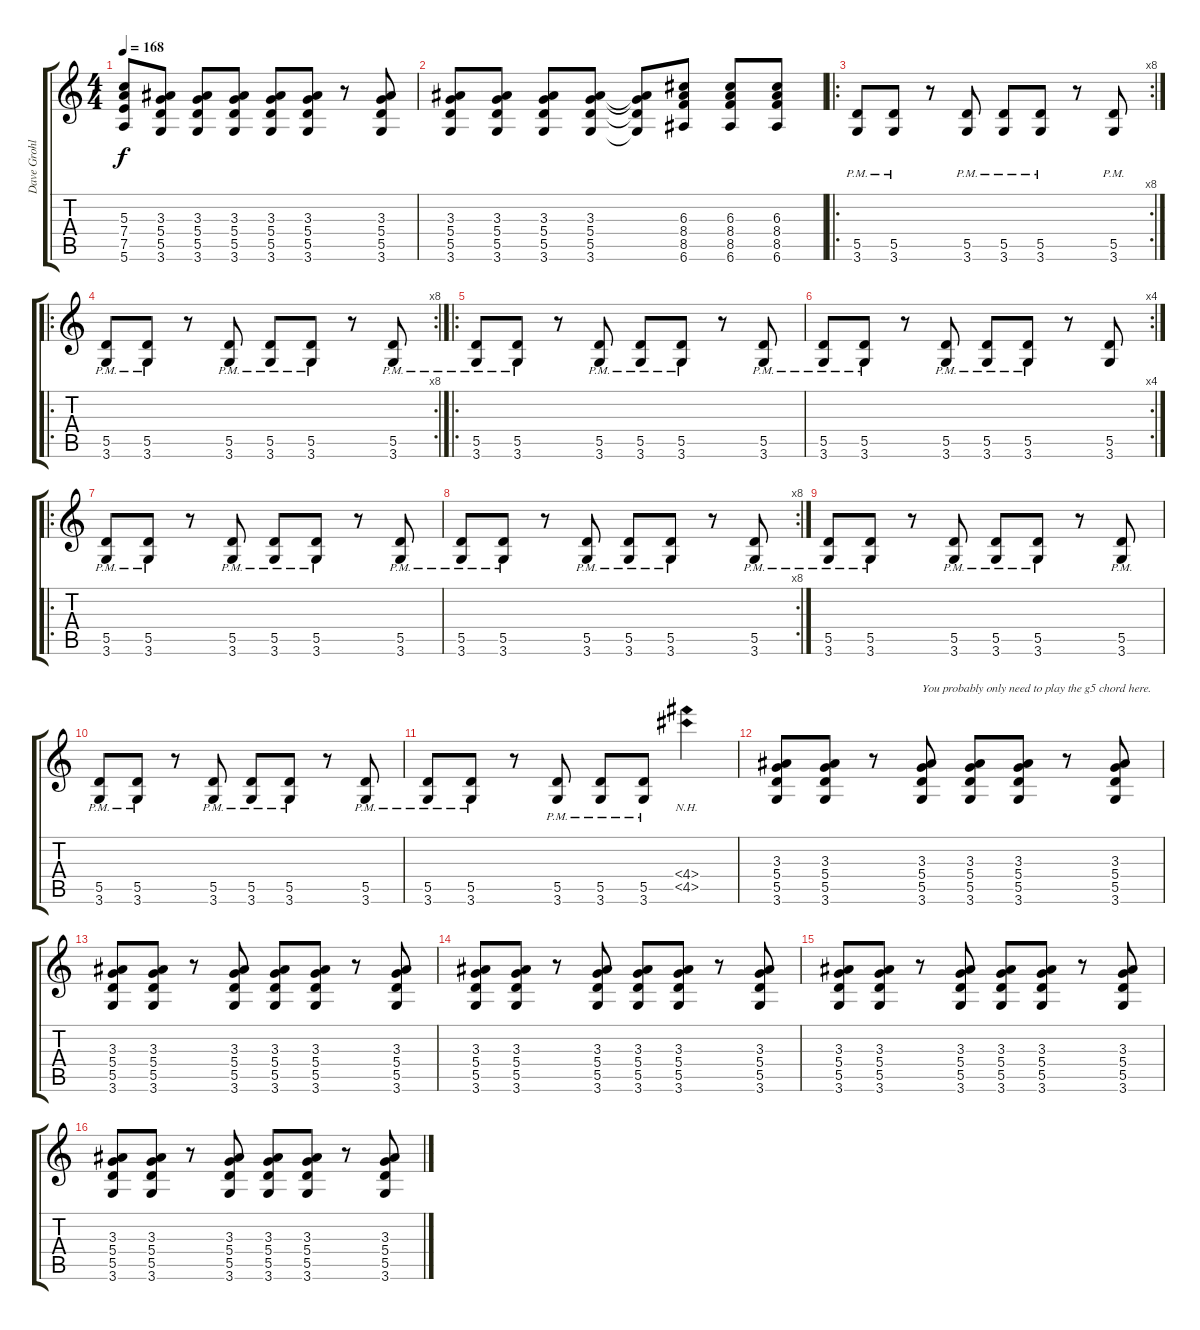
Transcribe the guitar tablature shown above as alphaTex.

\track ("Dave Grohl" "Dave Grohl") {instrument distortionguitar}
\staff {score tabs}
\tuning (E4 B3 G3 D3 A2 E2) {hide}
\ts (4 4)
\tempo 168
\clef g2
\ks c
(5.3{t} 7.4{t} 7.5{t} 5.6{t}).8{dy f} (3.3 5.4 5.5 3.6).8 (3.3 5.4 5.5 3.6).8 (3.3 5.4 5.5 3.6).8 (3.3 5.4 5.5 3.6).8 (3.3 5.4 5.5 3.6).8 r.8 (3.3 5.4 5.5 3.6).8 |
(3.3 5.4 5.5 3.6).8 (3.3 5.4 5.5 3.6).8 (3.3 5.4 5.5 3.6).8 (3.3 5.4 5.5 3.6).8 (3.3{t} 5.4{t} 5.5{t} 3.6{t}).8 (6.3 8.4 8.5 6.6).8 (6.3 8.4 8.5 6.6).8 (6.3 8.4 8.5 6.6).8 |
\ro
\rc 8
(5.5{pm} 3.6{pm}).8 (5.5{pm} 3.6{pm}).8 r.8 (5.5{pm} 3.6{pm}).8 (5.5{pm} 3.6{pm}).8 (5.5{pm} 3.6{pm}).8 r.8 (5.5{pm} 3.6{pm}).8 |
\ro
\rc 8
(5.5{pm} 3.6{pm}).8 (5.5{pm} 3.6{pm}).8 r.8 (5.5{pm} 3.6{pm}).8 (5.5{pm} 3.6{pm}).8 (5.5{pm} 3.6{pm}).8 r.8 (5.5{pm} 3.6{pm}).8 |
\ro
(5.5{pm} 3.6{pm}).8 (5.5{pm} 3.6{pm}).8 r.8 (5.5{pm} 3.6{pm}).8 (5.5{pm} 3.6{pm}).8 (5.5{pm} 3.6{pm}).8 r.8 (5.5{pm} 3.6{pm}).8 |
\rc 4
(5.5{pm} 3.6{pm}).8 (5.5{pm} 3.6{pm}).8 r.8 (5.5{pm} 3.6{pm}).8 (5.5{pm} 3.6{pm}).8 (5.5{pm} 3.6{pm}).8 r.8 (5.5 3.6).8 |
\ro
(5.5{pm} 3.6{pm}).8 (5.5{pm} 3.6{pm}).8 r.8 (5.5{pm} 3.6{pm}).8 (5.5{pm} 3.6{pm}).8 (5.5{pm} 3.6{pm}).8 r.8 (5.5{pm} 3.6{pm}).8 |
\rc 8
(5.5{pm} 3.6{pm}).8 (5.5{pm} 3.6{pm}).8 r.8 (5.5{pm} 3.6{pm}).8 (5.5{pm} 3.6{pm}).8 (5.5{pm} 3.6{pm}).8 r.8 (5.5{pm} 3.6{pm}).8 |
(5.5{pm} 3.6{pm}).8 (5.5{pm} 3.6{pm}).8 r.8 (5.5{pm} 3.6{pm}).8 (5.5{pm} 3.6{pm}).8 (5.5{pm} 3.6{pm}).8 r.8 (5.5{pm} 3.6{pm}).8 |
(5.5{pm} 3.6{pm}).8 (5.5{pm} 3.6{pm}).8 r.8 (5.5{pm} 3.6{pm}).8 (5.5{pm} 3.6{pm}).8 (5.5{pm} 3.6{pm}).8 r.8 (5.5{pm} 3.6{pm}).8 |
(5.5{pm} 3.6{pm}).8 (5.5{pm} 3.6{pm}).8 r.8 (5.5{pm} 3.6{pm}).8 (5.5{pm} 3.6{pm}).8 (5.5{pm} 3.6{pm}).8 (4.4{nh} 4.5{nh}).4 |
(3.3 5.4 5.5 3.6).8 (3.3 5.4 5.5 3.6).8 r.8 (3.3 5.4 5.5 3.6).8{txt "You probably only need to play the g5 chord here."} (3.3 5.4 5.5 3.6).8 (3.3 5.4 5.5 3.6).8 r.8 (3.3 5.4 5.5 3.6).8 |
(3.3 5.4 5.5 3.6).8 (3.3 5.4 5.5 3.6).8 r.8 (3.3 5.4 5.5 3.6).8 (3.3 5.4 5.5 3.6).8 (3.3 5.4 5.5 3.6).8 r.8 (3.3 5.4 5.5 3.6).8 |
(3.3 5.4 5.5 3.6).8 (3.3 5.4 5.5 3.6).8 r.8 (3.3 5.4 5.5 3.6).8 (3.3 5.4 5.5 3.6).8 (3.3 5.4 5.5 3.6).8 r.8 (3.3 5.4 5.5 3.6).8 |
(3.3 5.4 5.5 3.6).8 (3.3 5.4 5.5 3.6).8 r.8 (3.3 5.4 5.5 3.6).8 (3.3 5.4 5.5 3.6).8 (3.3 5.4 5.5 3.6).8 r.8 (3.3 5.4 5.5 3.6).8 |
(3.3 5.4 5.5 3.6).8 (3.3 5.4 5.5 3.6).8 r.8 (3.3 5.4 5.5 3.6).8 (3.3 5.4 5.5 3.6).8 (3.3 5.4 5.5 3.6).8 r.8 (3.3 5.4 5.5 3.6).8
